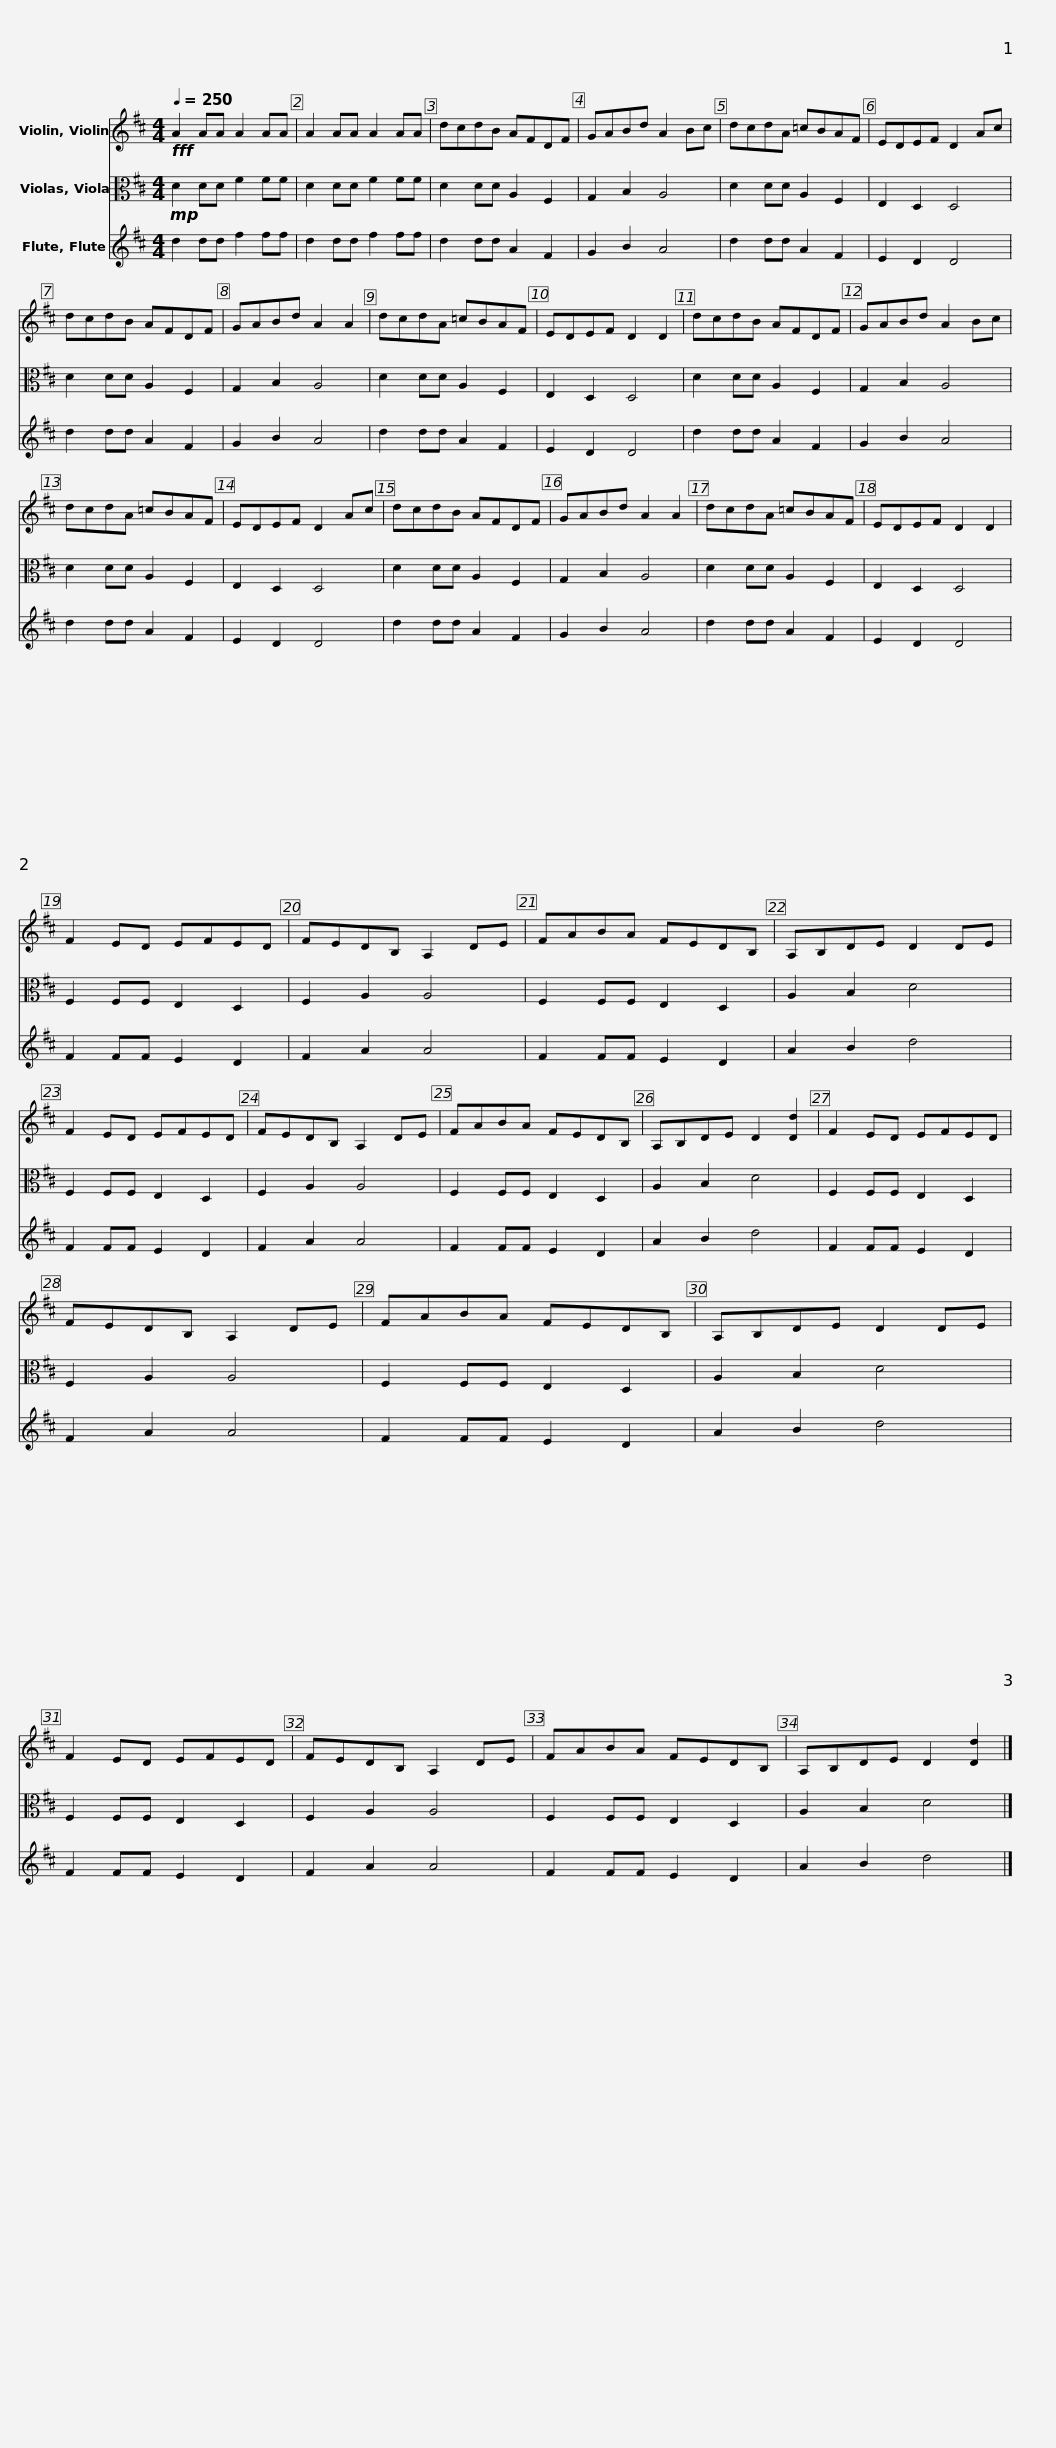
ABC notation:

X:1
%%score 1 2 3
L:1/8
Q:1/4=250
M:4/4
I:linebreak $
K:D
V:1 treble
V:2 alto
V:3 treble
V:1
!fff! A2 AA A2 AA | A2 AA A2 AA | dcdB AFDF | GABd A2 Bc |[K:D] dcdA =cBAF |$ %5
 EDEF D2 Ac | dcdB AFDF | GABd A2 A2 |[K:D] dcdA =cBAF | EDEF D2 D2 |$ %10
 dcdB AFDF | GABd A2 Bc |[K:D] dcdA =cBAF | EDEF D2 Ac | dcdB AFDF |$ %15
 GABd A2 A2 |[K:D] dcdA =cBAF | EDEF D2 D2 | F2 ED EFED | FEDB, A,2 DE |$ %20
[K:D] FABA FEDB, | A,B,DE D2 DE | F2 ED EFED | FEDB, A,2 DE |[K:D] FABA FEDB, |$ %25
 A,B,DE D2 [Dd]2 | F2 ED EFED | FEDB, A,2 DE |[K:D] FABA FEDB, | A,B,DE D2 DE |$ %30
 F2 ED EFED | FEDB, A,2 DE |[K:D] FABA FEDB, | A,B,DE D2 [Dd]2 |] %34
V:2
!mp! D2 DD F2 FF | D2 DD F2 FF | D2 DD A,2 F,2 | G,2 B,2 A,4 |[K:D] D2 DD A,2 F,2 |$ %5
 E,2 D,2 D,4 | D2 DD A,2 F,2 | G,2 B,2 A,4 |[K:D] D2 DD A,2 F,2 | E,2 D,2 D,4 |$ %10
 D2 DD A,2 F,2 | G,2 B,2 A,4 |[K:D] D2 DD A,2 F,2 | E,2 D,2 D,4 | D2 DD A,2 F,2 |$ %15
 G,2 B,2 A,4 |[K:D] D2 DD A,2 F,2 | E,2 D,2 D,4 | F,2 F,F, E,2 D,2 | F,2 A,2 A,4 |$ %20
[K:D] F,2 F,F, E,2 D,2 | A,2 B,2 D4 | F,2 F,F, E,2 D,2 | F,2 A,2 A,4 |[K:D] F,2 F,F, E,2 D,2 |$ %25
 A,2 B,2 D4 | F,2 F,F, E,2 D,2 | F,2 A,2 A,4 |[K:D] F,2 F,F, E,2 D,2 | A,2 B,2 D4 |$ %30
 F,2 F,F, E,2 D,2 | F,2 A,2 A,4 |[K:D] F,2 F,F, E,2 D,2 | A,2 B,2 D4 |] %34
V:3
 d2 dd f2 ff | d2 dd f2 ff | d2 dd A2 F2 | G2 B2 A4 |[K:D] d2 dd A2 F2 |$ %5
 E2 D2 D4 | d2 dd A2 F2 | G2 B2 A4 |[K:D] d2 dd A2 F2 | E2 D2 D4 |$ %10
 d2 dd A2 F2 | G2 B2 A4 |[K:D] d2 dd A2 F2 | E2 D2 D4 | d2 dd A2 F2 |$ %15
 G2 B2 A4 |[K:D] d2 dd A2 F2 | E2 D2 D4 | F2 FF E2 D2 | F2 A2 A4 |$ %20
[K:D] F2 FF E2 D2 | A2 B2 d4 | F2 FF E2 D2 | F2 A2 A4 |[K:D] F2 FF E2 D2 |$ %25
 A2 B2 d4 | F2 FF E2 D2 | F2 A2 A4 |[K:D] F2 FF E2 D2 | A2 B2 d4 |$ %30
 F2 FF E2 D2 | F2 A2 A4 |[K:D] F2 FF E2 D2 | A2 B2 d4 |] %34
